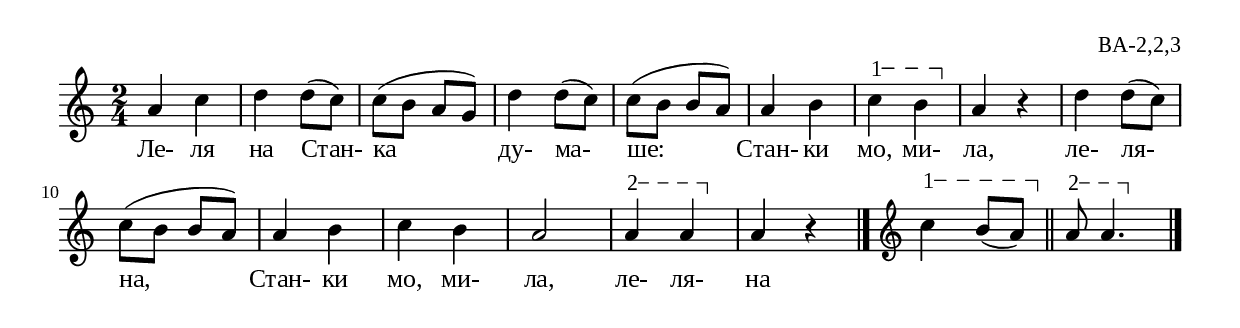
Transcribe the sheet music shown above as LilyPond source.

%{
BA_2_2_03
%}

\include "td-preamble.ly"

\score {
\relative c'' {
%% \tempo 4 = 152
  \time 2/4
a4 c | d d8( c) | c8([ b] a[ g]) | d'4 d8( c) | c([ b] b[ a]) | a4 b | 
\varA
c\startTextSpan b\stopTextSpan | 
a r4 | d4 d8( c) | c([ b] b[ a]) | a4 b | c b | a2 | 
\varB
a4\startTextSpan a\stopTextSpan | 
a r4 
 \bar "|." 
\endm 
\varA
c\startTextSpan b8( a\stopTextSpan) \bar "||" 
\varB
a8\startTextSpan a4.\stopTextSpan 
\bar "|." 
}
\addlyrics { Ле- ля на Стан- ка ду- ма- ше: Стан- ки мо, ми- ла, ле- ля- на, 
Стан- ки мо, ми- ла, ле- ля- на }
%
\layout {
  indent = #0
  line-width = 190\mm
  ragged-right=##f
}
%
\midi { 
	\context {
		\Score
		tempoWholesPerMinute = #(ly:make-moment 152 4)
		}
	}
}
%
\header{
  opus = "ВА-2,2,3"
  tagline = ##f
}


